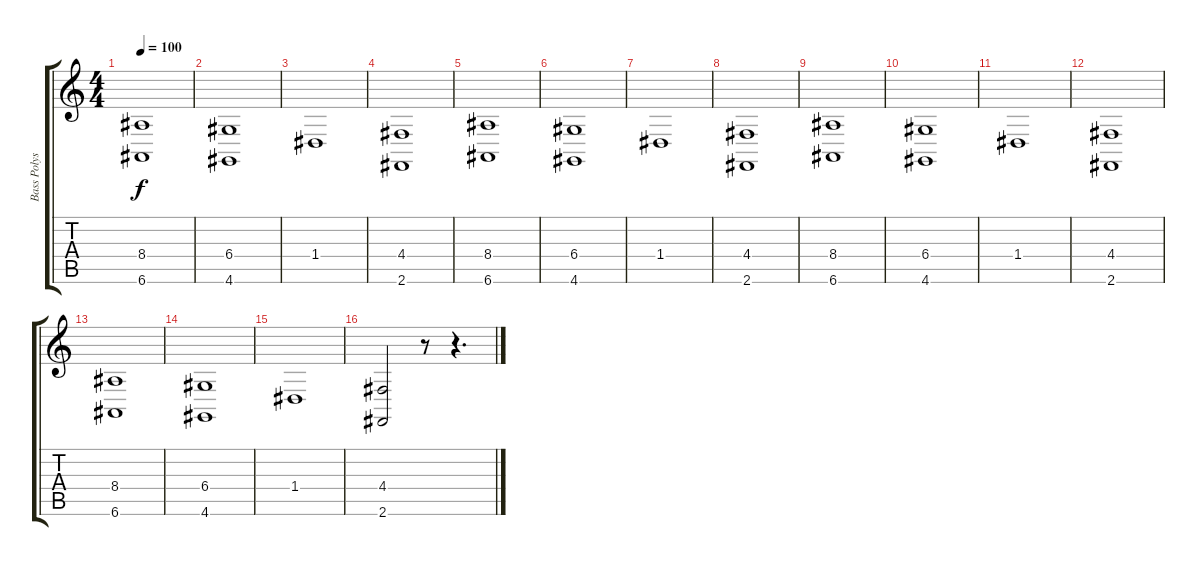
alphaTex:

\track ("Bass Polysynth" "Bass Polys") {instrument pad3polysynth}
\staff {score tabs}
\tuning (E4 B3 G3 D3 A2 E2) {hide}
\ts (4 4)
\tempo 100
\clef g2
\ks c
(8.4 6.6).1{dy f} |
(6.4 4.6).1 |
1.4.1 |
(4.4 2.6).1 |
(8.4 6.6).1 |
(6.4 4.6).1 |
1.4.1 |
(4.4 2.6).1 |
(8.4 6.6).1 |
(6.4 4.6).1 |
1.4.1 |
(4.4 2.6).1 |
(8.4 6.6).1 |
(6.4 4.6).1 |
1.4.1 |
(4.4 2.6).2 r.8 r.4{d}
